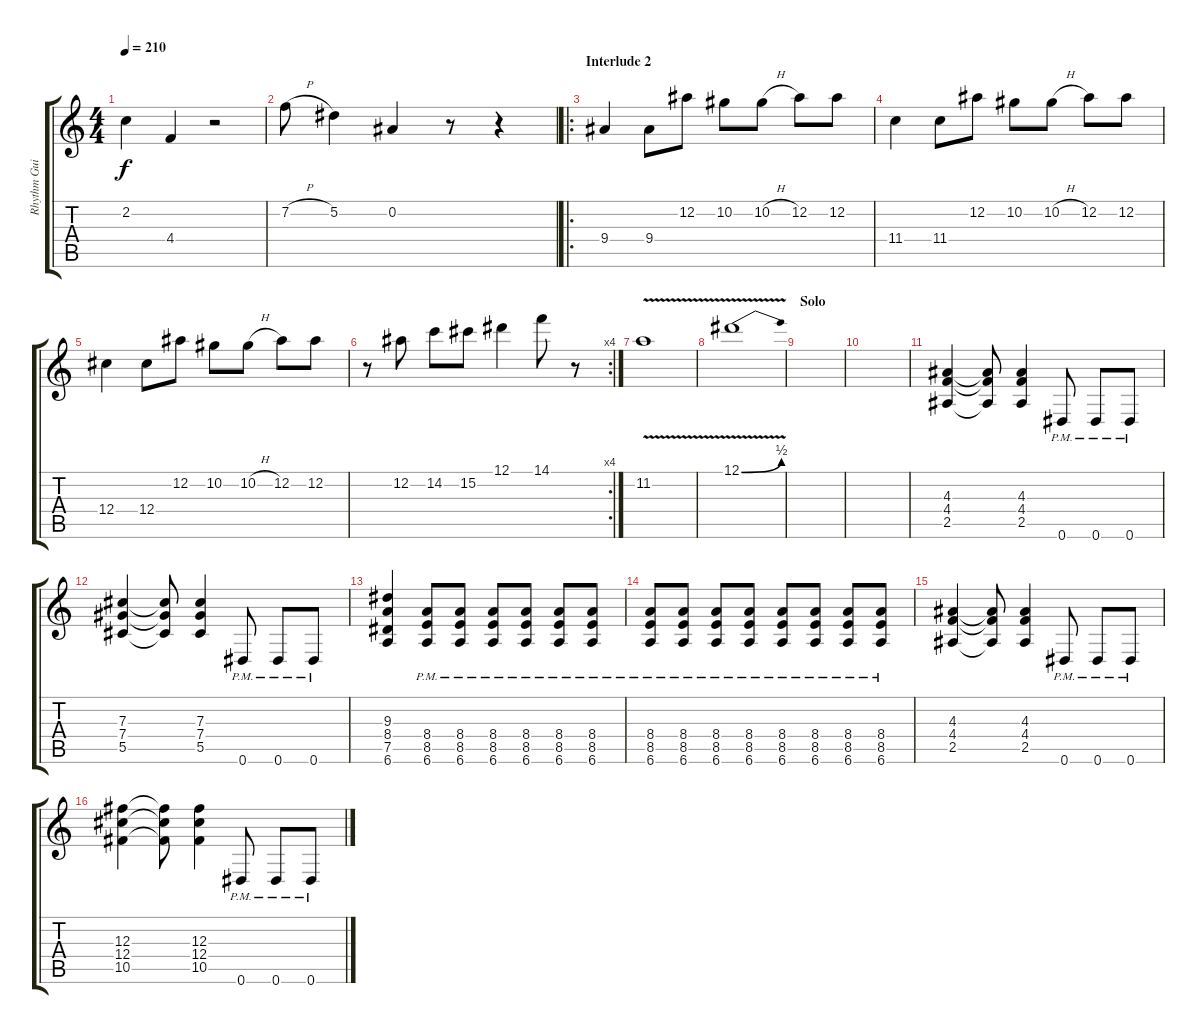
\track ("Rhythm Guitar" "Rhythm Gui") {instrument distortionguitar}
\staff {score tabs}
\tuning (Eb4 Bb3 Gb3 Db3 Ab2 Eb2) {hide}
\ts (4 4)
\tempo 210
\clef g2
\ks c
2.2.4{dy f} 4.4.4 r.2 |
7.2{h}.8 5.2.4 0.2.4 r.8 r.4 |
\ro
\section ("" "Interlude 2")
9.4.4{instrument distortionguitar} 9.4.8 12.2.8 10.2.8 10.2{h}.8 12.2.8 12.2.8 |
11.4.4 11.4.8 12.2.8 10.2.8 10.2{h}.8 12.2.8 12.2.8 |
12.4.4 12.4.8 12.2.8 10.2.8 10.2{h}.8 12.2.8 12.2.8 |
\rc 4
r.8 12.2.8 14.2.8 15.2.8 12.1.4 14.1.8 r.8 |
11.2{v}.1 |
12.1{be (bend 0 0 60 2) v}.1 |
\section ("" "Solo")
|
|
(4.3 4.4 2.5).4 (4.3{t} 4.4{t} 2.5{t}).8 (4.3 4.4 2.5).4 0.6{pm}.8 0.6{pm}.8 0.6{pm}.8 |
(7.3 7.4 5.5).4 (7.3{t} 7.4{t} 5.5{t}).8 (7.3 7.4 5.5).4 0.6{pm}.8 0.6{pm}.8 0.6{pm}.8 |
(9.3 8.4 7.5 6.6).4 (8.4{pm} 8.5{pm} 6.6{pm}).8 (8.4{pm} 8.5{pm} 6.6{pm}).8 (8.4{pm} 8.5{pm} 6.6{pm}).8 (8.4{pm} 8.5{pm} 6.6{pm}).8 (8.4{pm} 8.5{pm} 6.6{pm}).8 (8.4{pm} 8.5{pm} 6.6{pm}).8 |
(8.4{pm} 8.5{pm} 6.6{pm}).8 (8.4{pm} 8.5{pm} 6.6{pm}).8 (8.4{pm} 8.5{pm} 6.6{pm}).8 (8.4{pm} 8.5{pm} 6.6{pm}).8 (8.4{pm} 8.5{pm} 6.6{pm}).8 (8.4{pm} 8.5{pm} 6.6{pm}).8 (8.4{pm} 8.5{pm} 6.6{pm}).8 (8.4{pm} 8.5{pm} 6.6{pm}).8 |
(4.3 4.4 2.5).4 (4.3{t} 4.4{t} 2.5{t}).8 (4.3 4.4 2.5).4 0.6{pm}.8 0.6{pm}.8 0.6{pm}.8 |
(12.3 12.4 10.5).4 (12.3{t} 12.4{t} 10.5{t}).8 (12.3 12.4 10.5).4 0.6{pm}.8 0.6{pm}.8 0.6{pm}.8
